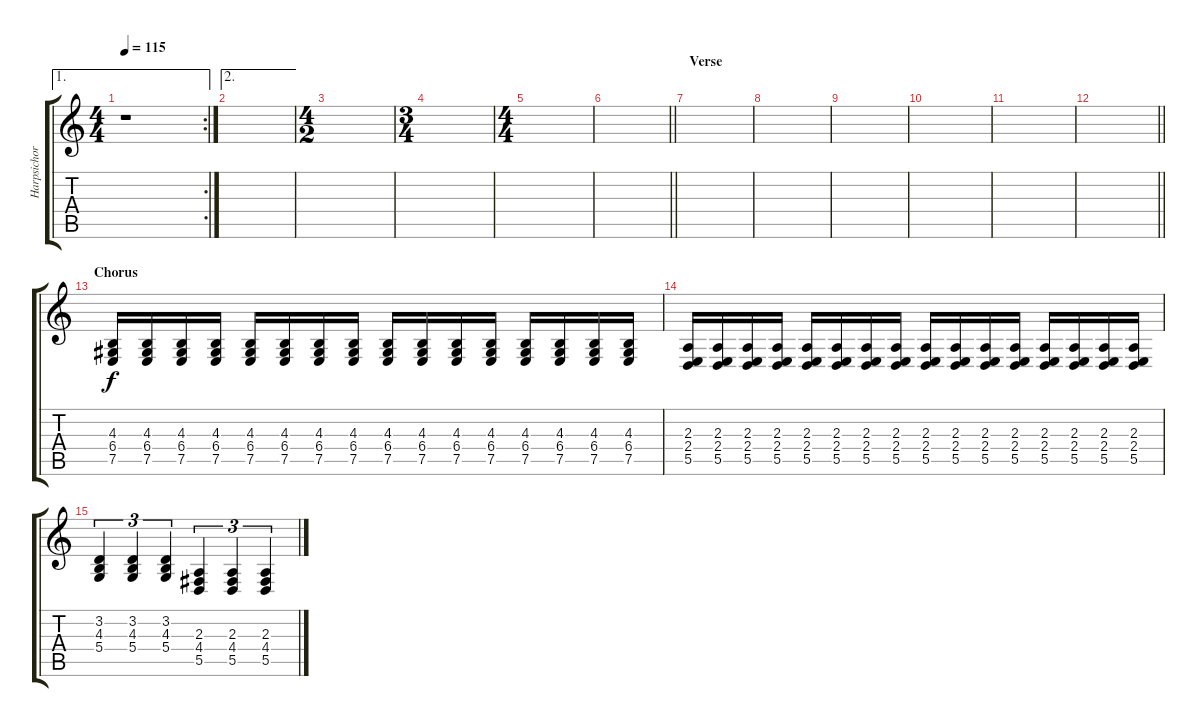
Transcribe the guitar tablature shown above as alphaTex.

\track ("Harpsichord" "Harpsichor") {instrument harpsichord}
\staff {score tabs}
\tuning (E4 B3 G3 D3 A2 E2) {hide}
\ae 1
\rc 2
\ts (4 4)
\tempo 115
\clef g2
\ks c
r.1{dy f} |
\ae 2
|
\ts (4 2)
|
\ts (3 4)
|
\ts (4 4)
|
\barLineRight lightlight
|
\section ("" "Verse")
|
|
|
|
|
\barLineRight lightlight
|
\section ("" "Chorus")
(4.3 6.4 7.5).16 (4.3 6.4 7.5).16 (4.3 6.4 7.5).16 (4.3 6.4 7.5).16 (4.3 6.4 7.5).16 (4.3 6.4 7.5).16 (4.3 6.4 7.5).16 (4.3 6.4 7.5).16 (4.3 6.4 7.5).16 (4.3 6.4 7.5).16 (4.3 6.4 7.5).16 (4.3 6.4 7.5).16 (4.3 6.4 7.5).16 (4.3 6.4 7.5).16 (4.3 6.4 7.5).16 (4.3 6.4 7.5).16 |
(2.3 2.4 5.5).16 (2.3 2.4 5.5).16 (2.3 2.4 5.5).16 (2.3 2.4 5.5).16 (2.3 2.4 5.5).16 (2.3 2.4 5.5).16 (2.3 2.4 5.5).16 (2.3 2.4 5.5).16 (2.3 2.4 5.5).16 (2.3 2.4 5.5).16 (2.3 2.4 5.5).16 (2.3 2.4 5.5).16 (2.3 2.4 5.5).16 (2.3 2.4 5.5).16 (2.3 2.4 5.5).16 (2.3 2.4 5.5).16 |
(3.2 4.3 5.4).4{tu (3 2)} (3.2 4.3 5.4).4{tu (3 2)} (3.2 4.3 5.4).4{tu (3 2)} (2.3 4.4 5.5).4{tu (3 2)} (2.3 4.4 5.5).4{tu (3 2)} (2.3 4.4 5.5).4{tu (3 2)}
